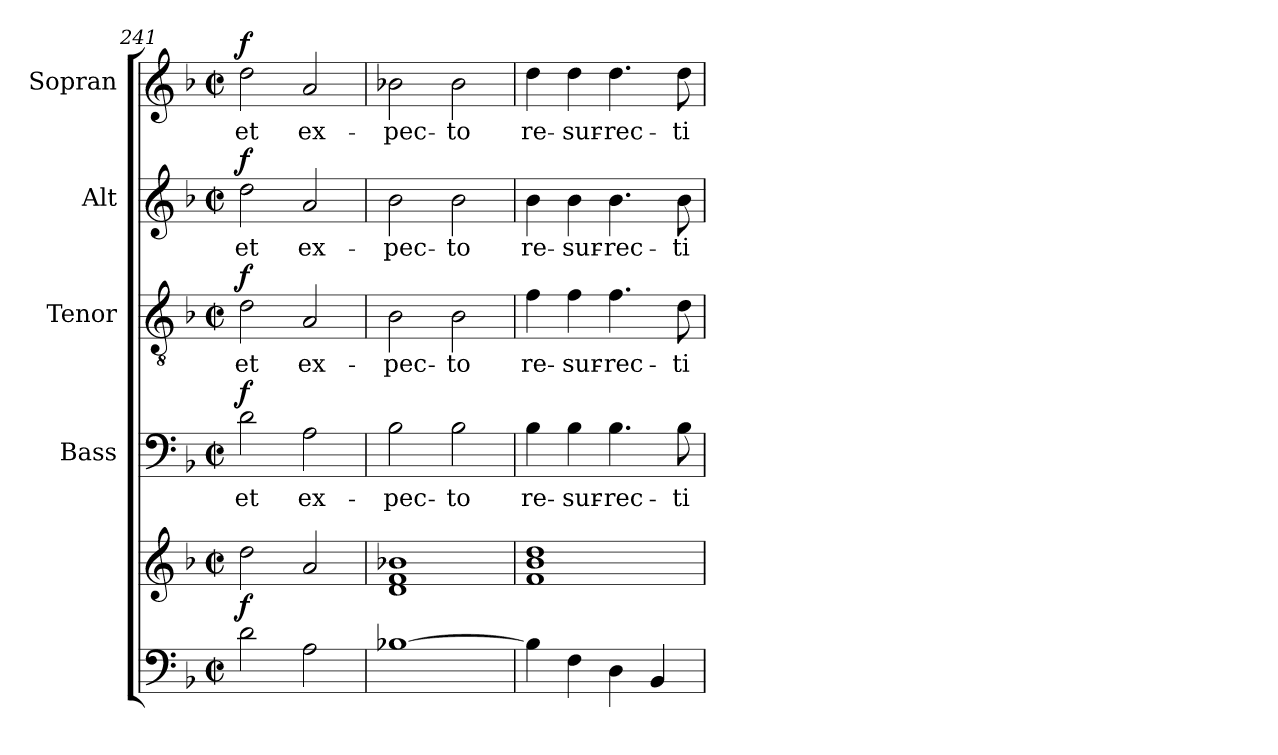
**kern	**kern	**dynam	**kern	**text	**dynam	**kern	**text	**dynam	**kern	**text	**dynam	**kern	**text	**dynam
*part5	*part5	*part5	*part4	*part4	*part4	*part3	*part3	*part3	*part2	*part2	*part2	*part1	*part1	*part1
*staff6	*staff5	*staff5/6	*staff4	*staff4	*staff4	*staff3	*staff3	*staff3	*staff2	*staff2	*staff2	*staff1	*staff1	*staff1
*	*	*	*I"Bass	*	*	*I"Tenor	*	*	*I"Alt	*	*	*I"Sopran	*	*
*	*	*	*I'B.	*	*	*I'T.	*	*	*I'A.	*	*	*I'S.	*	*
*clefF4	*clefG2	*	*clefF4	*	*	*clefGv2	*	*	*clefG2	*	*	*clefG2	*	*
*k[b-]	*k[b-]	*	*k[b-]	*	*	*k[b-]	*	*	*k[b-]	*	*	*k[b-]	*	*
*F:	*F:	*	*F:	*	*	*F:	*	*	*F:	*	*	*F:	*	*
*M2/2	*M2/2	*	*M2/2	*	*	*M2/2	*	*	*M2/2	*	*	*M2/2	*	*
*met(c|)	*met(c|)	*	*met(c|)	*	*	*met(c|)	*	*	*met(c|)	*	*	*met(c|)	*	*
=241	=241	=241	=241	=241	=241	=241	=241	=241	=241	=241	=241	=241	=241	=241
!	!	!LO:DY:b	!	!LO:LY:b	!LO:DY:a	!	!LO:LY:b	!LO:DY:a	!	!LO:LY:b	!LO:DY:a	!	!LO:LY:b	!LO:DY:a
2d\	2dd\	f	2d\	et	f	2d\	et	f	2dd\	et	f	2dd\	et	f
!	!	!	!	!LO:LY:b	!	!	!LO:LY:b	!	!	!LO:LY:b	!	!	!LO:LY:b	!
2A\	2a/	.	2A\	ex-	.	2A/	ex-	.	2a/	ex-	.	2a/	ex-	.
=242	=242	=242	=242	=242	=242	=242	=242	=242	=242	=242	=242	=242	=242	=242
!	!	!	!	!LO:LY:b	!	!	!LO:LY:b	!	!	!LO:LY:b	!	!	!LO:LY:b	!
[1B-X	1d 1f 1b-X	.	2B-\	-pec-	.	2B-\	-pec-	.	2b-\	-pec-	.	2b-X\	-pec-	.
!	!	!	!	!LO:LY:b	!	!	!LO:LY:b	!	!	!LO:LY:b	!	!	!LO:LY:b	!
.	.	.	2B-\	-to	.	2B-\	-to	.	2b-\	-to	.	2b-\	-to	.
!!LO:PB:g=z
=243	=243	=243	=243	=243	=243	=243	=243	=243	=243	=243	=243	=243	=243	=243
!	!	!	!	!LO:LY:b	!	!	!LO:LY:b	!	!	!LO:LY:b	!	!	!LO:LY:b	!
4B-\]	1f 1b- 1dd	.	4B-\	re-	.	4f\	re-	.	4b-\	re-	.	4dd\	re-	.
!	!	!	!	!LO:LY:b	!	!	!LO:LY:b	!	!	!LO:LY:b	!	!	!LO:LY:b	!
4F\	.	.	4B-\	-sur-	.	4f\	-sur-	.	4b-\	-sur-	.	4dd\	-sur-	.
!	!	!	!	!LO:LY:b	!	!	!LO:LY:b	!	!	!LO:LY:b	!	!	!LO:LY:b	!
4D\	.	.	4.B-\	-rec-	.	4.f\	-rec-	.	4.b-\	-rec-	.	4.dd\	-rec-	.
4BB-/	.	.	.	.	.	.	.	.	.	.	.	.	.	.
!	!	!	!	!LO:LY:b	!	!	!LO:LY:b	!	!	!LO:LY:b	!	!	!LO:LY:b	!
.	.	.	8B-\	-ti-	.	8d\	-ti-	.	8b-\	-ti-	.	8dd\	-ti-	.
=	=	=	=	=	=	=	=	=	=	=	=	=	=	=
*-	*-	*-	*-	*-	*-	*-	*-	*-	*-	*-	*-	*-	*-	*-
